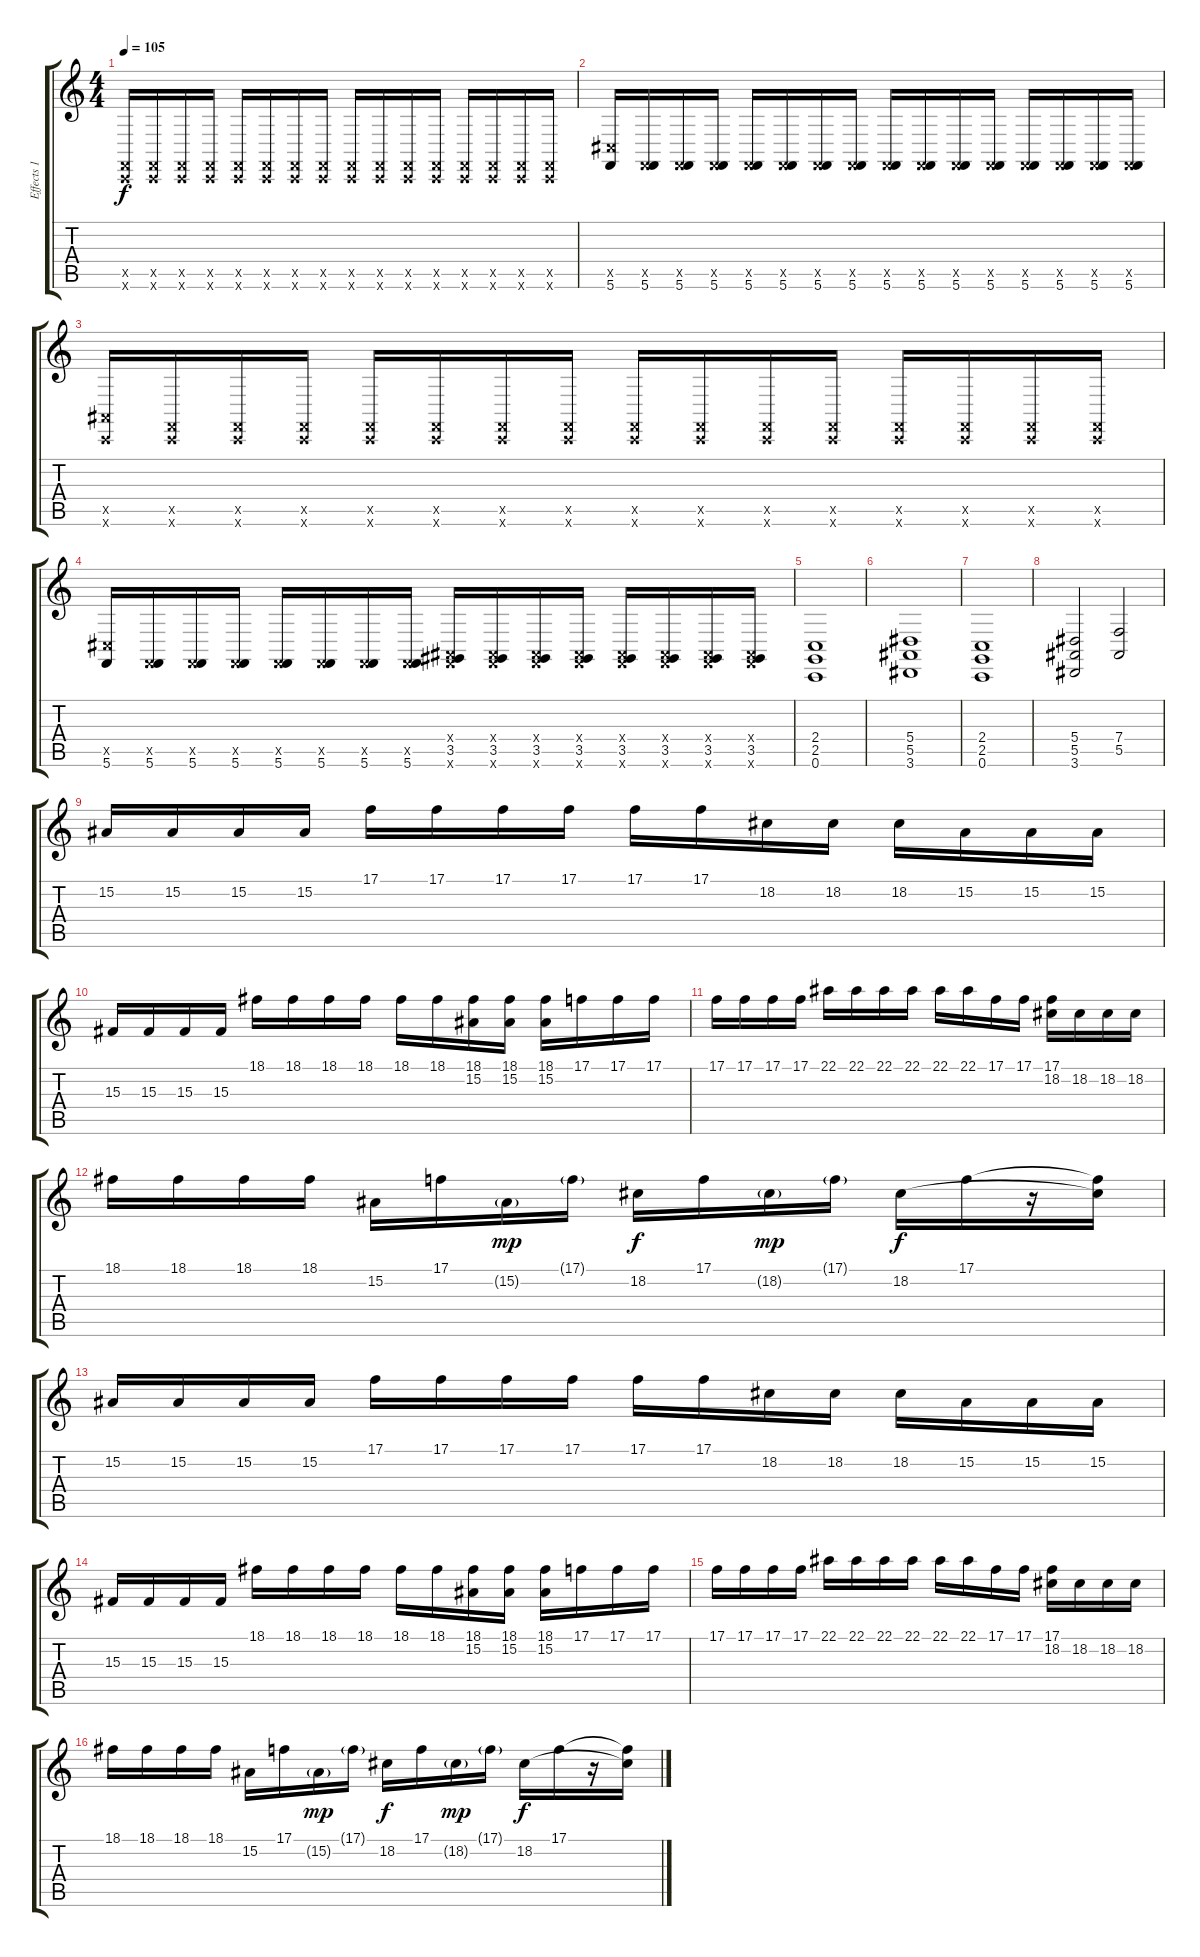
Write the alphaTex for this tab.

\track ("Effects 1" "Effects 1") {instrument fx7echoes}
\staff {score tabs}
\tuning (C4 G3 Eb3 Bb2 F2 C2) {hide}
\ts (4 4)
\tempo 105
\clef g2
\ks c
(0.5{x} 0.6{x}).16{dy f volume 11 instrument lead1square} (0.5{x} 0.6{x}).16 (0.5{x} 0.6{x}).16 (0.5{x} 0.6{x}).16 (0.5{x} 0.6{x}).16 (0.5{x} 0.6{x}).16 (0.5{x} 0.6{x}).16 (0.5{x} 0.6{x}).16 (0.5{x} 0.6{x}).16 (0.5{x} 0.6{x}).16 (0.5{x} 0.6{x}).16 (0.5{x} 0.6{x}).16 (0.5{x} 0.6{x}).16 (0.5{x} 0.6{x}).16 (0.5{x} 0.6{x}).16 (0.5{x} 0.6{x}).16 |
(8.5{x} 5.6).16 (0.5{x} 5.6).16 (0.5{x} 5.6).16 (0.5{x} 5.6).16 (0.5{x} 5.6).16 (0.5{x} 5.6).16 (0.5{x} 5.6).16 (0.5{x} 5.6).16 (0.5{x} 5.6).16 (0.5{x} 5.6).16 (0.5{x} 5.6).16 (0.5{x} 5.6).16 (0.5{x} 5.6).16 (0.5{x} 5.6).16 (0.5{x} 5.6).16 (0.5{x} 5.6).16 |
(5.5{x} 0.6{x}).16 (0.5{x} 0.6{x}).16 (0.5{x} 0.6{x}).16 (0.5{x} 0.6{x}).16 (0.5{x} 0.6{x}).16 (0.5{x} 0.6{x}).16 (0.5{x} 0.6{x}).16 (0.5{x} 0.6{x}).16 (0.5{x} 0.6{x}).16 (0.5{x} 0.6{x}).16 (0.5{x} 0.6{x}).16 (0.5{x} 0.6{x}).16 (0.5{x} 0.6{x}).16 (0.5{x} 0.6{x}).16 (0.5{x} 0.6{x}).16 (0.5{x} 0.6{x}).16 |
(8.5{x} 5.6).16 (0.5{x} 5.6).16 (0.5{x} 5.6).16 (0.5{x} 5.6).16 (0.5{x} 5.6).16 (0.5{x} 5.6).16 (0.5{x} 5.6).16 (0.5{x} 5.6).16 (0.4{x} 3.5 5.6{x}).16 (0.4{x} 3.5 5.6{x}).16 (0.4{x} 3.5 5.6{x}).16 (0.4{x} 3.5 5.6{x}).16 (0.4{x} 3.5 5.6{x}).16 (0.4{x} 3.5 5.6{x}).16 (0.4{x} 3.5 5.6{x}).16 (0.4{x} 3.5 5.6{x}).16 |
(2.4 2.5 0.6).1{volume 14 instrument fx7echoes} |
(5.4 5.5 3.6).1 |
(2.4 2.5 0.6).1 |
(5.4 5.5 3.6).2 (7.4 5.5).2 |
15.2.16{volume 16 instrument pad3polysynth} 15.2.16 15.2.16 15.2.16 17.1.16 17.1.16 17.1.16 17.1.16 17.1.16 17.1.16 18.2.16 18.2.16 18.2.16 15.2.16 15.2.16 15.2.16 |
15.3.16 15.3.16 15.3.16 15.3.16 18.1.16 18.1.16 18.1.16 18.1.16 18.1.16 18.1.16 (18.1 15.2).16 (18.1 15.2).16 (18.1 15.2).16 17.1.16 17.1.16 17.1.16 |
17.1.16 17.1.16 17.1.16 17.1.16 22.1.16 22.1.16 22.1.16 22.1.16 22.1.16 22.1.16 17.1.16 17.1.16 (17.1 18.2).16 18.2.16 18.2.16 18.2.16 |
18.1.16 18.1.16 18.1.16 18.1.16 15.2.16 17.1.16 15.2{g}.16{dy mp} 17.1{g}.16 18.2.16{dy f} 17.1.16 18.2{g}.16{dy mp} 17.1{g}.16 18.2.16{dy f} 17.1.16 r.16 (17.1{t} 18.2{t}).16 |
15.2.16{volume 16 instrument pad3polysynth} 15.2.16 15.2.16 15.2.16 17.1.16 17.1.16 17.1.16 17.1.16 17.1.16 17.1.16 18.2.16 18.2.16 18.2.16 15.2.16 15.2.16 15.2.16 |
15.3.16 15.3.16 15.3.16 15.3.16 18.1.16 18.1.16 18.1.16 18.1.16 18.1.16 18.1.16 (18.1 15.2).16 (18.1 15.2).16 (18.1 15.2).16 17.1.16 17.1.16 17.1.16 |
17.1.16 17.1.16 17.1.16 17.1.16 22.1.16 22.1.16 22.1.16 22.1.16 22.1.16 22.1.16 17.1.16 17.1.16 (17.1 18.2).16 18.2.16 18.2.16 18.2.16 |
18.1.16 18.1.16 18.1.16 18.1.16 15.2.16 17.1.16 15.2{g}.16{dy mp} 17.1{g}.16 18.2.16{dy f} 17.1.16 18.2{g}.16{dy mp} 17.1{g}.16 18.2.16{dy f} 17.1.16 r.16 (17.1{t} 18.2{t}).16
